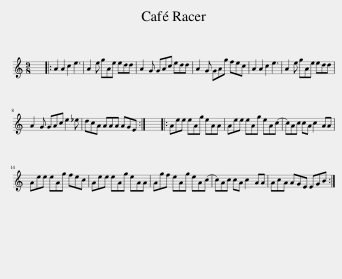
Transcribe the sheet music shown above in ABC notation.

X:1
L:1/8
M:9/8
I:linebreak $
K:C
V:1 treble
V:1
 x9 |: A2 A2 c2 e3 | A2 e gAe edd | A2 G GAc edd | A2 G GAg fec | %5
 A2 A2 c2 e3 | A2 e gAe edd |$ A2 G GAc e2 _e | dcA AAA AGE :| x9 |: %10
 Aee eAg eAA | Aee eAg eA(c | c)Ac cA c2 AA |$ Aee eAg fec | Aee eAg eAA | %15
 Agf eAg eA(c | c)Ac cA c2 AA | AcA AGE EGB :| %18
